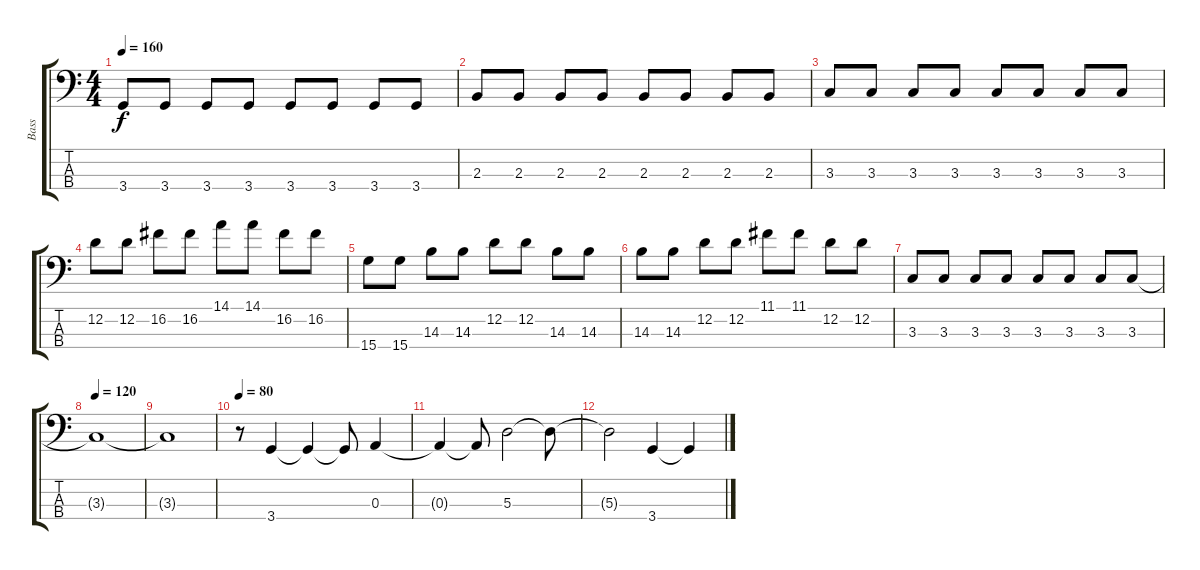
\track ("Bass" "Bass") {instrument electricbassfinger}
\staff {score tabs}
\tuning (G2 D2 A1 E1) {hide}
\ts (4 4)
\tempo 160
\clef f4
\ks c
3.4.8{dy f} 3.4.8 3.4.8 3.4.8 3.4.8 3.4.8 3.4.8 3.4.8 |
2.3.8 2.3.8 2.3.8 2.3.8 2.3.8 2.3.8 2.3.8 2.3.8 |
3.3.8 3.3.8 3.3.8 3.3.8 3.3.8 3.3.8 3.3.8 3.3.8 |
12.2.8 12.2.8 16.2.8 16.2.8 14.1.8 14.1.8 16.2.8 16.2.8 |
15.4.8 15.4.8 14.3.8 14.3.8 12.2.8 12.2.8 14.3.8 14.3.8 |
14.3.8 14.3.8 12.2.8 12.2.8 11.1.8 11.1.8 12.2.8 12.2.8 |
3.3.8 3.3.8 3.3.8 3.3.8 3.3.8 3.3.8 3.3.8 3.3.8 |
\tempo 120
3.3{t}.1{volume 0} |
3.3{t}.1 |
\tempo 80
r.8{volume 16} 3.4.4 3.4{t}.4 3.4{t}.8 0.3.4 |
0.3{t}.4 0.3{t}.8 5.3.2 5.3{t}.8 |
5.3{t}.2 3.4.4 3.4{t}.4
